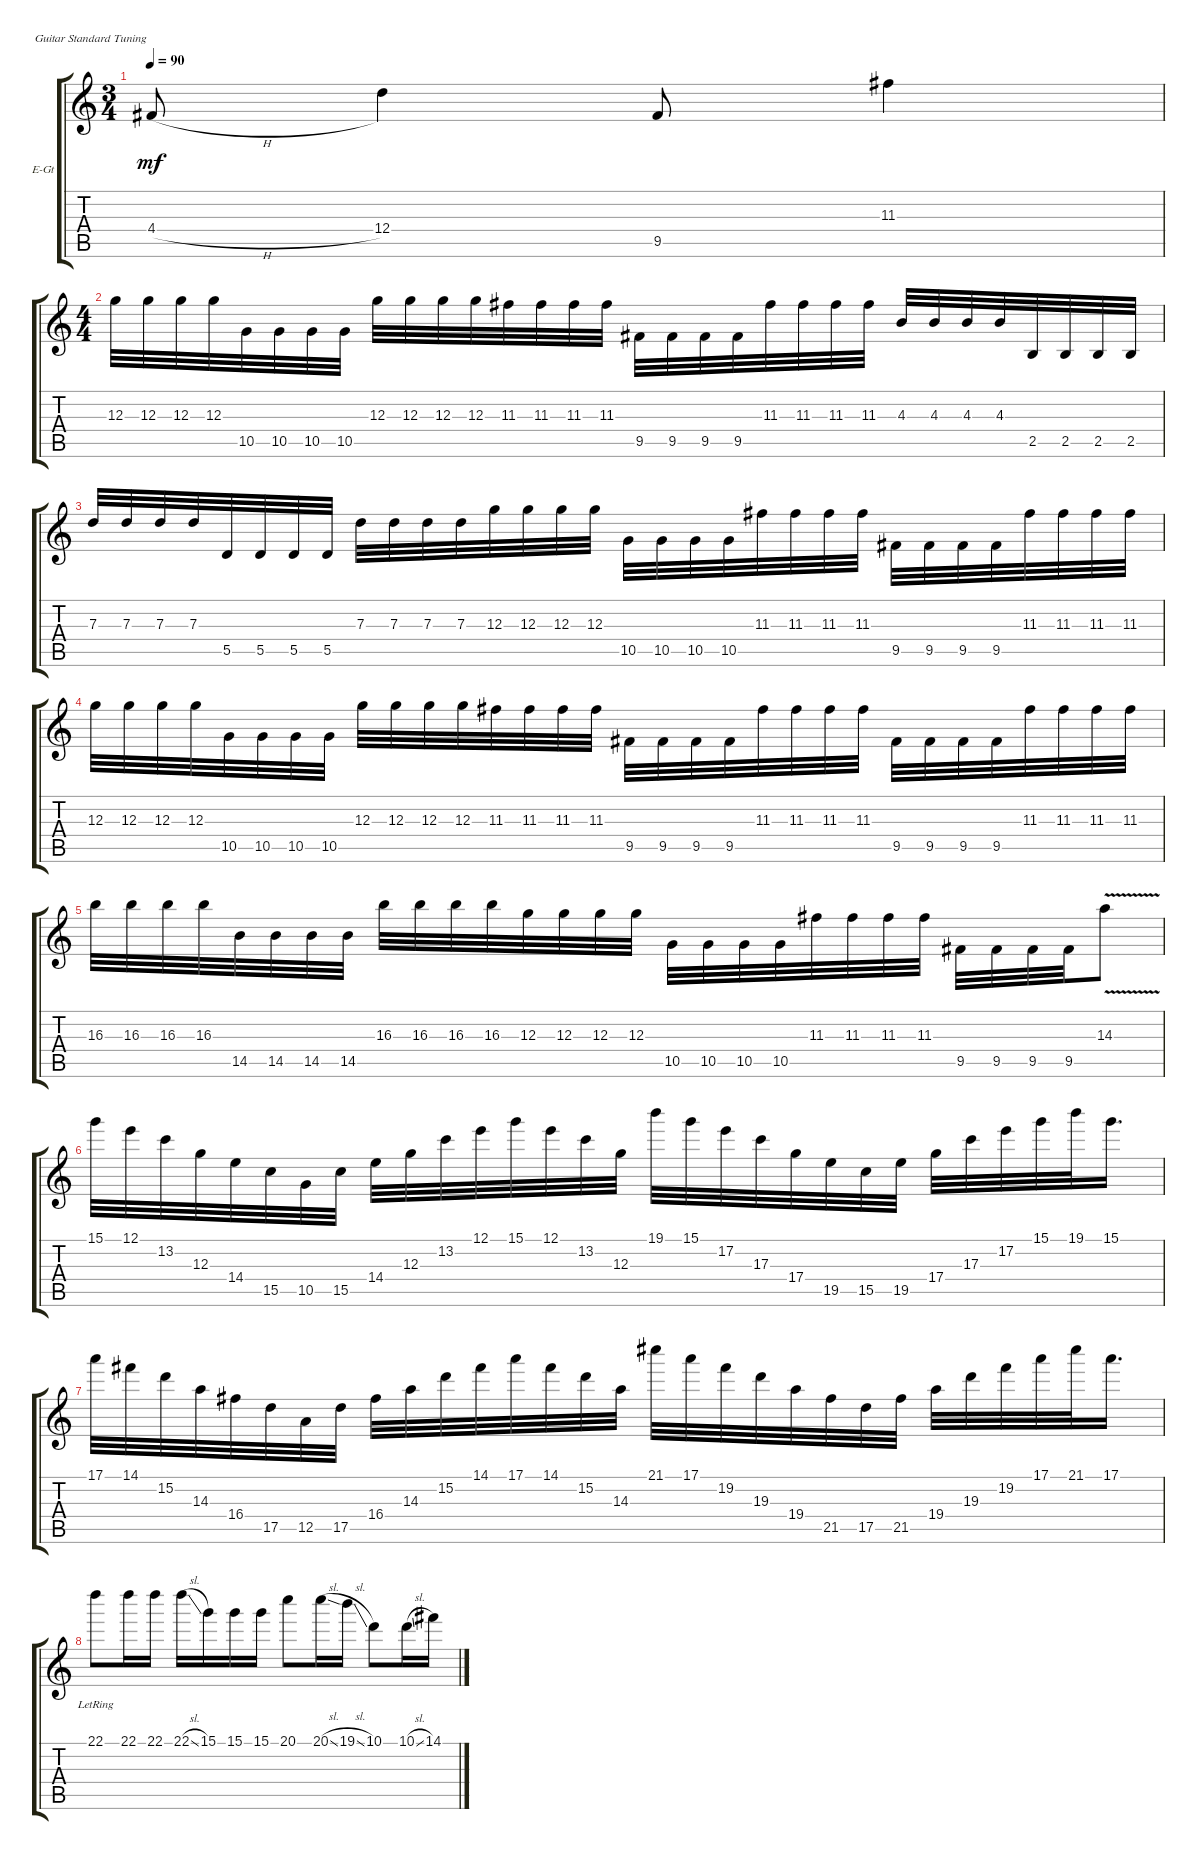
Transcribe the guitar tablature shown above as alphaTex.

\defaultSystemsLayout 4
\bracketExtendMode groupsimilarinstruments
\firstSystemTrackNameOrientation horizontal
\otherSystemsTrackNameOrientation horizontal
\track ("Electric Guitar" "E-Gt") {instrument distortionguitar}
\staff {score tabs}
\tuning (E4 B3 G3 D3 A2 E2)
\ts (3 4)
\tempo 90
\clef g2
\ks c
4.4{h}.8{dy mf} 12.4.4 9.5.8 11.3.4 |
\ts (4 4)
12.3.32 12.3.32 12.3.32 12.3.32 10.5.32 10.5.32 10.5.32 10.5.32 12.3.32 12.3.32 12.3.32 12.3.32 11.3.32 11.3.32 11.3.32 11.3.32 9.5.32 9.5.32 9.5.32 9.5.32 11.3.32 11.3.32 11.3.32 11.3.32 4.3.32 4.3.32 4.3.32 4.3.32 2.5.32 2.5.32 2.5.32 2.5.32 |
7.3.32 7.3.32 7.3.32 7.3.32 5.5.32 5.5.32 5.5.32 5.5.32 7.3.32 7.3.32 7.3.32 7.3.32 12.3.32 12.3.32 12.3.32 12.3.32 10.5.32 10.5.32 10.5.32 10.5.32 11.3.32 11.3.32 11.3.32 11.3.32 9.5.32 9.5.32 9.5.32 9.5.32 11.3.32 11.3.32 11.3.32 11.3.32 |
12.3.32 12.3.32 12.3.32 12.3.32 10.5.32 10.5.32 10.5.32 10.5.32 12.3.32 12.3.32 12.3.32 12.3.32 11.3.32 11.3.32 11.3.32 11.3.32 9.5.32 9.5.32 9.5.32 9.5.32 11.3.32 11.3.32 11.3.32 11.3.32 9.5.32 9.5.32 9.5.32 9.5.32 11.3.32 11.3.32 11.3.32 11.3.32 |
16.3.32 16.3.32 16.3.32 16.3.32 14.5.32 14.5.32 14.5.32 14.5.32 16.3.32 16.3.32 16.3.32 16.3.32 12.3.32 12.3.32 12.3.32 12.3.32 10.5.32 10.5.32 10.5.32 10.5.32 11.3.32 11.3.32 11.3.32 11.3.32 9.5.32 9.5.32 9.5.32 9.5.32 14.3{v}.8 |
15.1.32 12.1.32 13.2.32 12.3.32 14.4.32 15.5.32 10.5.32 15.5.32 14.4.32 12.3.32 13.2.32 12.1.32 15.1.32 12.1.32 13.2.32 12.3.32 19.1.32 15.1.32 17.2.32 17.3.32 17.4.32 19.5.32 15.5.32 19.5.32 17.4.32 17.3.32 17.2.32 15.1.32 19.1.32 15.1.16{d} |
17.1.32 14.1.32 15.2.32 14.3.32 16.4.32 17.5.32 12.5.32 17.5.32 16.4.32 14.3.32 15.2.32 14.1.32 17.1.32 14.1.32 15.2.32 14.3.32 21.1.32 17.1.32 19.2.32 19.3.32 19.4.32 21.5.32 17.5.32 21.5.32 19.4.32 19.3.32 19.2.32 17.1.32 21.1.32 17.1.16{d} |
22.1{lr}.8 22.1.16 22.1.16 22.1{sl}.16 15.1.16 15.1.16 15.1.16 20.1.8 20.1{sl}.16 19.1{sl}.16 10.1.8 10.1{sl}.16 14.1{sl}.16
